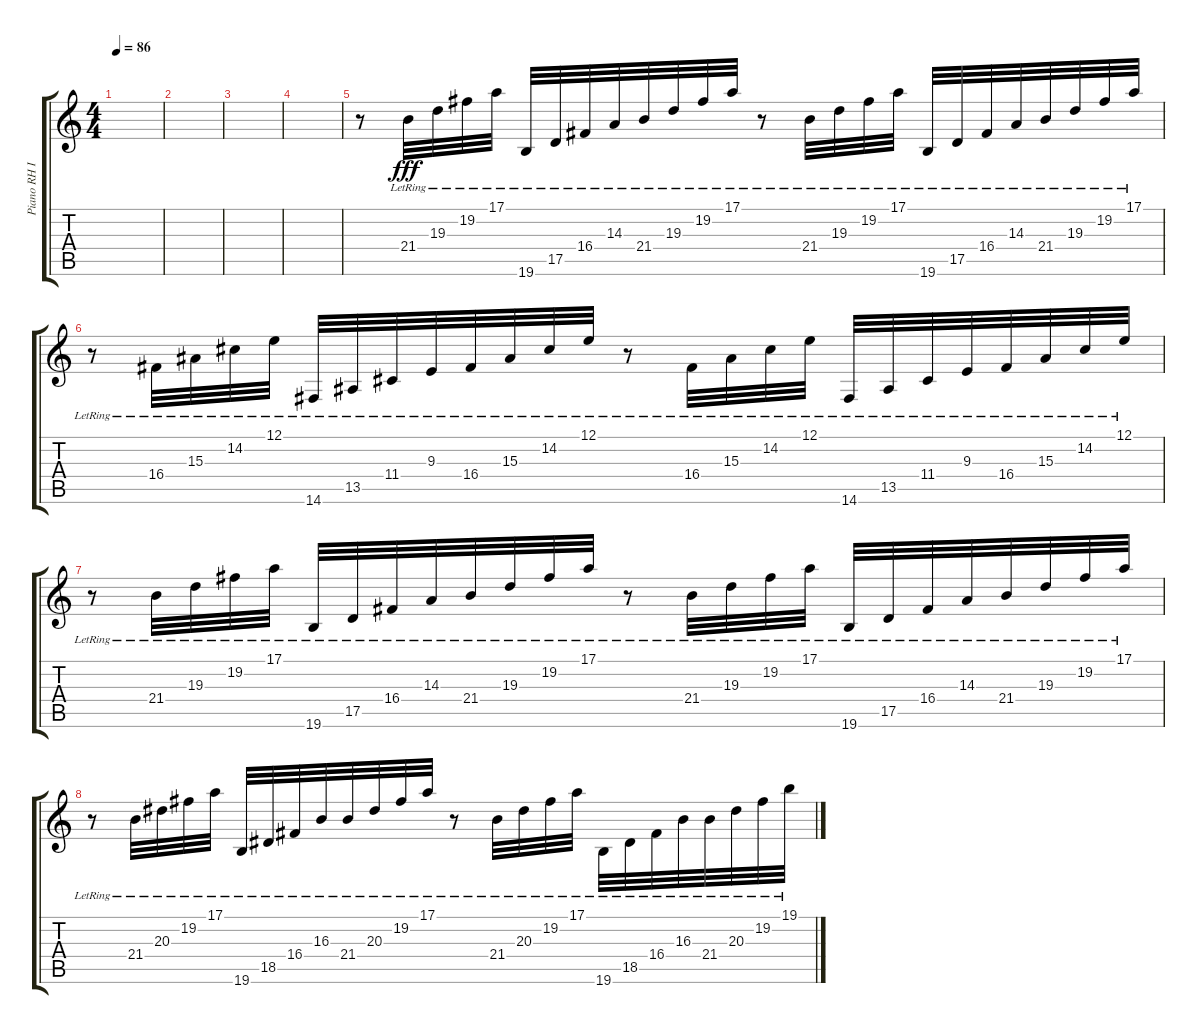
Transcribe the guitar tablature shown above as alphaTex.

\track ("Piano RH Intro" "Piano RH I") {instrument acousticgrandpiano}
\staff {score tabs}
\tuning (E4 B3 G3 D3 A2 E2) {hide}
\ts (4 4)
\tempo 86
\clef g2
\ks c
|
|
|
|
r.8 21.4{lr}.32{dy fff} 19.3{lr}.32 19.2{lr}.32 17.1{lr}.32 19.6{lr}.32 17.5{lr}.32 16.4{lr}.32 14.3{lr}.32 21.4{lr}.32 19.3{lr}.32 19.2{lr}.32 17.1{lr}.32 r.8 21.4{lr}.32 19.3{lr}.32 19.2{lr}.32 17.1{lr}.32 19.6{lr}.32 17.5{lr}.32 16.4{lr}.32 14.3{lr}.32 21.4{lr}.32 19.3{lr}.32 19.2{lr}.32 17.1{lr}.32 |
r.8 16.4{lr}.32 15.3{lr}.32 14.2{lr}.32 12.1{lr}.32 14.6{lr}.32 13.5{lr}.32 11.4{lr}.32 9.3{lr}.32 16.4{lr}.32 15.3{lr}.32 14.2{lr}.32 12.1{lr}.32 r.8 16.4{lr}.32 15.3{lr}.32 14.2{lr}.32 12.1{lr}.32 14.6{lr}.32 13.5{lr}.32 11.4{lr}.32 9.3{lr}.32 16.4{lr}.32 15.3{lr}.32 14.2{lr}.32 12.1{lr}.32 |
r.8 21.4{lr}.32 19.3{lr}.32 19.2{lr}.32 17.1{lr}.32 19.6{lr}.32 17.5{lr}.32 16.4{lr}.32 14.3{lr}.32 21.4{lr}.32 19.3{lr}.32 19.2{lr}.32 17.1{lr}.32 r.8 21.4{lr}.32 19.3{lr}.32 19.2{lr}.32 17.1{lr}.32 19.6{lr}.32 17.5{lr}.32 16.4{lr}.32 14.3{lr}.32 21.4{lr}.32 19.3{lr}.32 19.2{lr}.32 17.1{lr}.32 |
r.8 21.4{lr}.32 20.3{lr}.32 19.2{lr}.32 17.1{lr}.32 19.6{lr}.32 18.5{lr}.32 16.4{lr}.32 16.3{lr}.32 21.4{lr}.32 20.3{lr}.32 19.2{lr}.32 17.1{lr}.32 r.8 21.4{lr}.32 20.3{lr}.32 19.2{lr}.32 17.1{lr}.32 19.6{lr}.32 18.5{lr}.32 16.4{lr}.32 16.3{lr}.32 21.4{lr}.32 20.3{lr}.32 19.2{lr}.32 19.1{lr}.32
